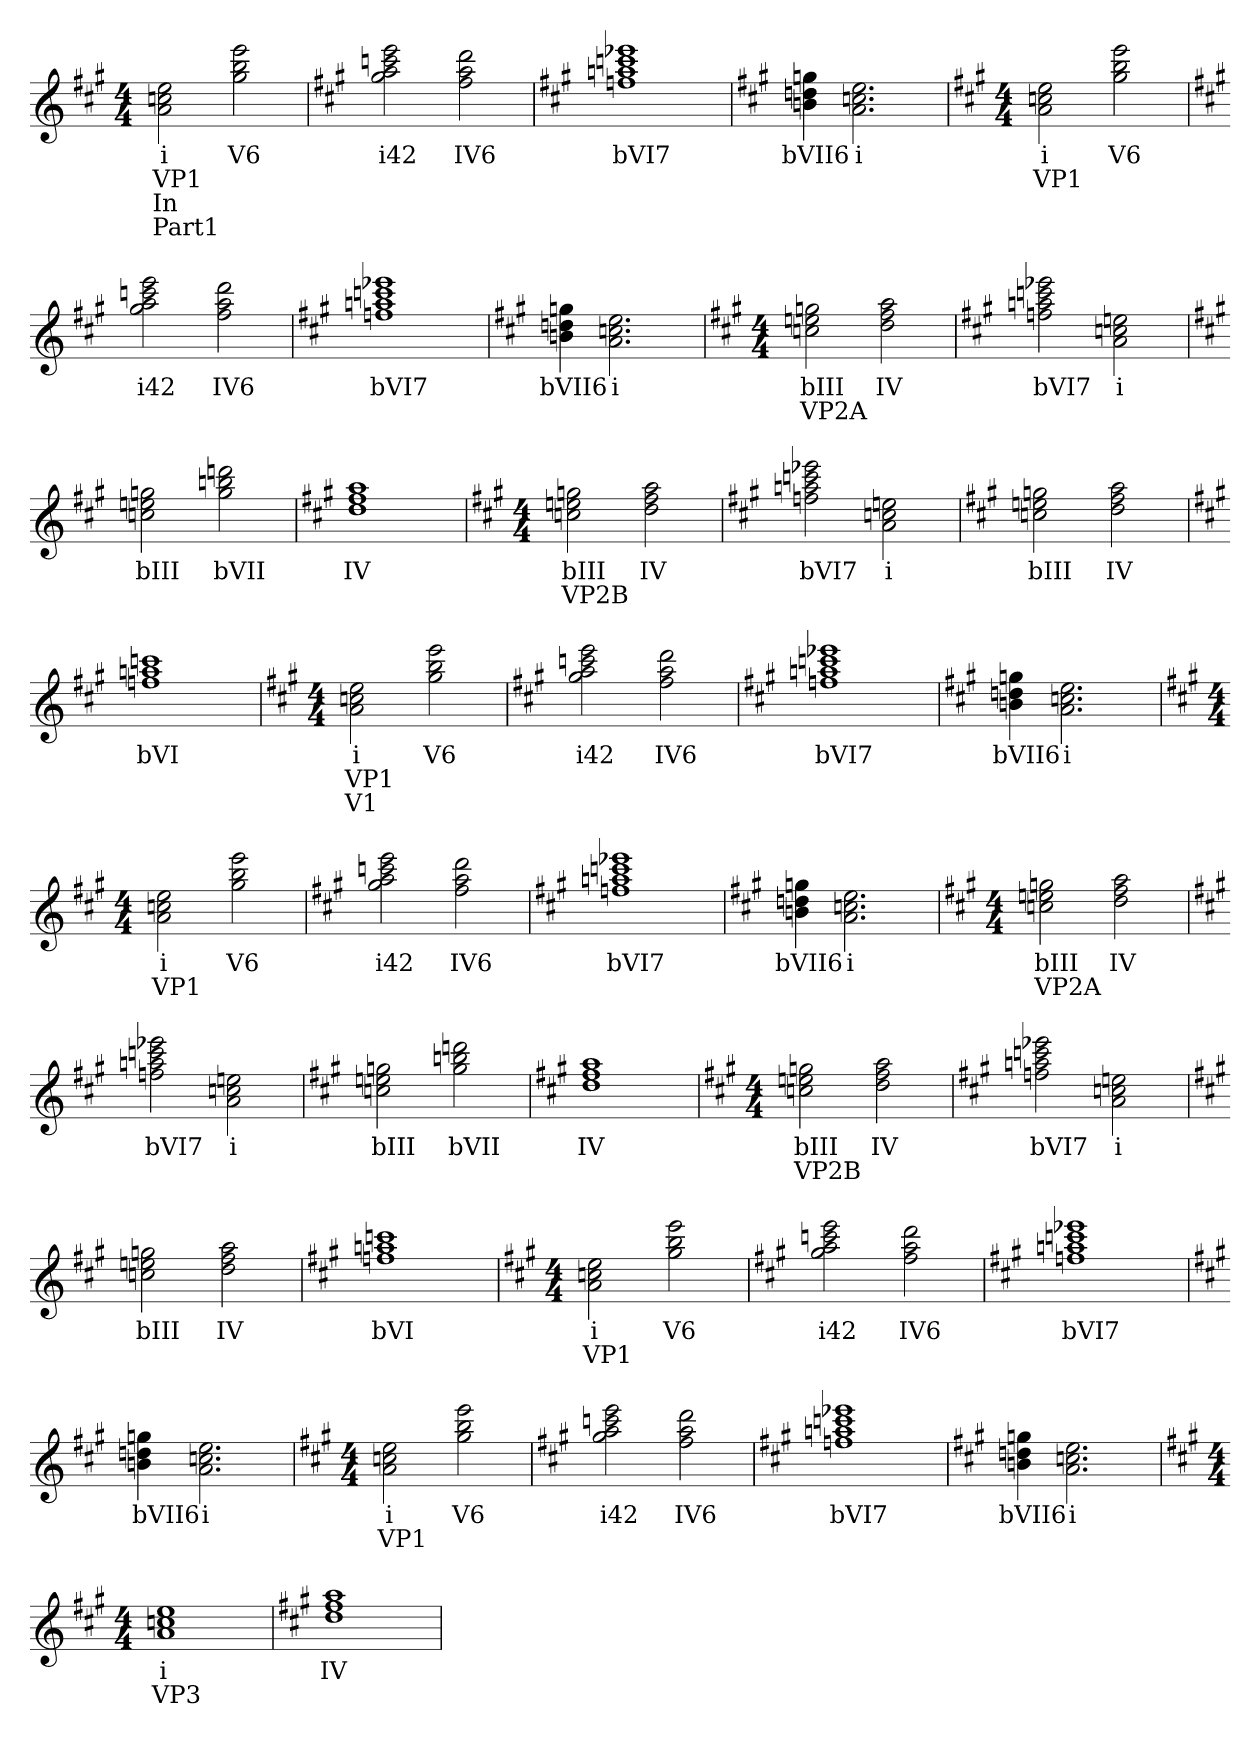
**kern	**text	**text	**text	**text
*part1	*part1	*part1	*part1	*part1
*staff1	*staff1	*staff1	*staff1	*staff1
*k[f#c#g#]	*	*	*	*
*A:	*	*	*	*
*M4/4	*	*	*	*
=	=	=	=	=
2a 2ccn 2ee	i	VP1	In	Part1
2gg# 2bb 2eee	V6	.	.	.
=	=	=	=	=
*k[f#c#g#]	*	*	*	*
*A:	*	*	*	*
2gg# 2aa 2cccn 2eee	i42	.	.	.
2ff# 2aa 2ddd	IV6	.	.	.
=	=	=	=	=
*k[f#c#g#]	*	*	*	*
*A:	*	*	*	*
1ffn 1aan 1cccn 1eee-X	bVI7	.	.	.
=	=	=	=	=
*k[f#c#g#]	*	*	*	*
*A:	*	*	*	*
4bn 4ddn 4ggn	bVII6	.	.	.
2.a 2.ccn 2.ee	i	.	.	.
=	=	=	=	=
*k[f#c#g#]	*	*	*	*
*A:	*	*	*	*
*M4/4	*	*	*	*
2a 2ccn 2ee	i	VP1	.	.
2gg# 2bb 2eee	V6	.	.	.
=	=	=	=	=
*k[f#c#g#]	*	*	*	*
*A:	*	*	*	*
2gg# 2aa 2cccn 2eee	i42	.	.	.
2ff# 2aa 2ddd	IV6	.	.	.
=	=	=	=	=
*k[f#c#g#]	*	*	*	*
*A:	*	*	*	*
1ffn 1aan 1cccn 1eee-X	bVI7	.	.	.
=	=	=	=	=
*k[f#c#g#]	*	*	*	*
*A:	*	*	*	*
4bn 4ddn 4ggn	bVII6	.	.	.
2.a 2.ccn 2.ee	i	.	.	.
=	=	=	=	=
*k[f#c#g#]	*	*	*	*
*A:	*	*	*	*
*M4/4	*	*	*	*
2ccn 2een 2ggn	bIII	VP2A	.	.
2dd 2ff# 2aa	IV	.	.	.
=	=	=	=	=
*k[f#c#g#]	*	*	*	*
*A:	*	*	*	*
2ffn 2aan 2cccn 2eee-X	bVI7	.	.	.
2a 2ccn 2een	i	.	.	.
=	=	=	=	=
*k[f#c#g#]	*	*	*	*
*A:	*	*	*	*
2ccn 2een 2ggn	bIII	.	.	.
2gg 2bbn 2dddn	bVII	.	.	.
=	=	=	=	=
*k[f#c#g#]	*	*	*	*
*A:	*	*	*	*
1dd 1ff# 1aa	IV	.	.	.
=	=	=	=	=
*k[f#c#g#]	*	*	*	*
*A:	*	*	*	*
*M4/4	*	*	*	*
2ccn 2een 2ggn	bIII	VP2B	.	.
2dd 2ff# 2aa	IV	.	.	.
=	=	=	=	=
*k[f#c#g#]	*	*	*	*
*A:	*	*	*	*
2ffn 2aan 2cccn 2eee-X	bVI7	.	.	.
2a 2ccn 2een	i	.	.	.
=	=	=	=	=
*k[f#c#g#]	*	*	*	*
*A:	*	*	*	*
2ccn 2een 2ggn	bIII	.	.	.
2dd 2ff# 2aa	IV	.	.	.
=	=	=	=	=
*k[f#c#g#]	*	*	*	*
*A:	*	*	*	*
1ffn 1aan 1cccn	bVI	.	.	.
=	=	=	=	=
*k[f#c#g#]	*	*	*	*
*A:	*	*	*	*
*M4/4	*	*	*	*
2a 2ccn 2ee	i	VP1	V1	.
2gg# 2bb 2eee	V6	.	.	.
=	=	=	=	=
*k[f#c#g#]	*	*	*	*
*A:	*	*	*	*
2gg# 2aa 2cccn 2eee	i42	.	.	.
2ff# 2aa 2ddd	IV6	.	.	.
=	=	=	=	=
*k[f#c#g#]	*	*	*	*
*A:	*	*	*	*
1ffn 1aan 1cccn 1eee-X	bVI7	.	.	.
=	=	=	=	=
*k[f#c#g#]	*	*	*	*
*A:	*	*	*	*
4bn 4ddn 4ggn	bVII6	.	.	.
2.a 2.ccn 2.ee	i	.	.	.
=	=	=	=	=
*k[f#c#g#]	*	*	*	*
*A:	*	*	*	*
*M4/4	*	*	*	*
2a 2ccn 2ee	i	VP1	.	.
2gg# 2bb 2eee	V6	.	.	.
=	=	=	=	=
*k[f#c#g#]	*	*	*	*
*A:	*	*	*	*
2gg# 2aa 2cccn 2eee	i42	.	.	.
2ff# 2aa 2ddd	IV6	.	.	.
=	=	=	=	=
*k[f#c#g#]	*	*	*	*
*A:	*	*	*	*
1ffn 1aan 1cccn 1eee-X	bVI7	.	.	.
=	=	=	=	=
*k[f#c#g#]	*	*	*	*
*A:	*	*	*	*
4bn 4ddn 4ggn	bVII6	.	.	.
2.a 2.ccn 2.ee	i	.	.	.
=	=	=	=	=
*k[f#c#g#]	*	*	*	*
*A:	*	*	*	*
*M4/4	*	*	*	*
2ccn 2een 2ggn	bIII	VP2A	.	.
2dd 2ff# 2aa	IV	.	.	.
=	=	=	=	=
*k[f#c#g#]	*	*	*	*
*A:	*	*	*	*
2ffn 2aan 2cccn 2eee-X	bVI7	.	.	.
2a 2ccn 2een	i	.	.	.
=	=	=	=	=
*k[f#c#g#]	*	*	*	*
*A:	*	*	*	*
2ccn 2een 2ggn	bIII	.	.	.
2gg 2bbn 2dddn	bVII	.	.	.
=	=	=	=	=
*k[f#c#g#]	*	*	*	*
*A:	*	*	*	*
1dd 1ff# 1aa	IV	.	.	.
=	=	=	=	=
*k[f#c#g#]	*	*	*	*
*A:	*	*	*	*
*M4/4	*	*	*	*
2ccn 2een 2ggn	bIII	VP2B	.	.
2dd 2ff# 2aa	IV	.	.	.
=	=	=	=	=
*k[f#c#g#]	*	*	*	*
*A:	*	*	*	*
2ffn 2aan 2cccn 2eee-X	bVI7	.	.	.
2a 2ccn 2een	i	.	.	.
=	=	=	=	=
*k[f#c#g#]	*	*	*	*
*A:	*	*	*	*
2ccn 2een 2ggn	bIII	.	.	.
2dd 2ff# 2aa	IV	.	.	.
=	=	=	=	=
*k[f#c#g#]	*	*	*	*
*A:	*	*	*	*
1ffn 1aan 1cccn	bVI	.	.	.
=	=	=	=	=
*k[f#c#g#]	*	*	*	*
*A:	*	*	*	*
*M4/4	*	*	*	*
2a 2ccn 2ee	i	VP1	.	.
2gg# 2bb 2eee	V6	.	.	.
=	=	=	=	=
*k[f#c#g#]	*	*	*	*
*A:	*	*	*	*
2gg# 2aa 2cccn 2eee	i42	.	.	.
2ff# 2aa 2ddd	IV6	.	.	.
=	=	=	=	=
*k[f#c#g#]	*	*	*	*
*A:	*	*	*	*
1ffn 1aan 1cccn 1eee-X	bVI7	.	.	.
=	=	=	=	=
*k[f#c#g#]	*	*	*	*
*A:	*	*	*	*
4bn 4ddn 4ggn	bVII6	.	.	.
2.a 2.ccn 2.ee	i	.	.	.
=	=	=	=	=
*k[f#c#g#]	*	*	*	*
*A:	*	*	*	*
*M4/4	*	*	*	*
2a 2ccn 2ee	i	VP1	.	.
2gg# 2bb 2eee	V6	.	.	.
=	=	=	=	=
*k[f#c#g#]	*	*	*	*
*A:	*	*	*	*
2gg# 2aa 2cccn 2eee	i42	.	.	.
2ff# 2aa 2ddd	IV6	.	.	.
=	=	=	=	=
*k[f#c#g#]	*	*	*	*
*A:	*	*	*	*
1ffn 1aan 1cccn 1eee-X	bVI7	.	.	.
=	=	=	=	=
*k[f#c#g#]	*	*	*	*
*A:	*	*	*	*
4bn 4ddn 4ggn	bVII6	.	.	.
2.a 2.ccn 2.ee	i	.	.	.
=	=	=	=	=
*k[f#c#g#]	*	*	*	*
*A:	*	*	*	*
*M4/4	*	*	*	*
1a 1ccn 1ee	i	VP3	.	.
=	=	=	=	=
*k[f#c#g#]	*	*	*	*
*A:	*	*	*	*
1dd 1ff# 1aa	IV	.	.	.
=	=	=	=	=
*-	*-	*-	*-	*-
